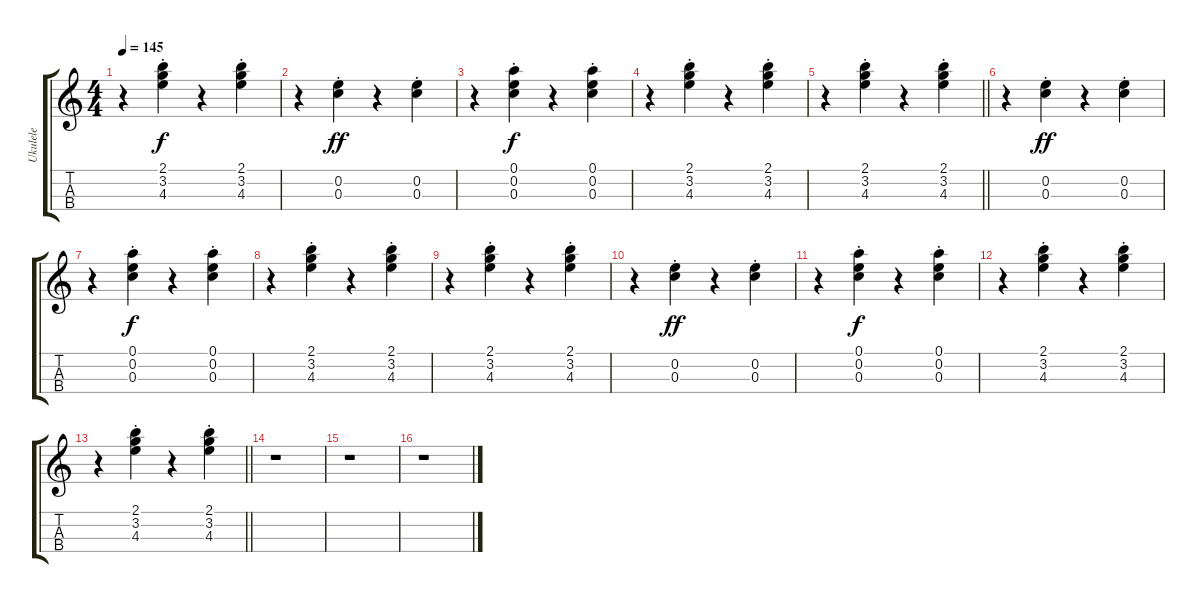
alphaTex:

\track ("Ukulele" "Ukulele") {instrument acousticguitarnylon}
\staff {score tabs}
\tuning (A4 E4 C4 G4) {hide}
\ts (4 4)
\tempo 145
\clef g2
\ks c
r.4{dy f} (2.1{st} 3.2{st} 4.3{st}).4 r.4 (2.1{st} 3.2{st} 4.3{st}).4 |
r.4 (0.2{st} 0.3{st}).4{dy ff} r.4 (0.2{st} 0.3{st}).4 |
r.4 (0.1{st} 0.2{st} 0.3{st}).4{dy f} r.4 (0.1{st} 0.2{st} 0.3{st}).4 |
r.4 (2.1{st} 3.2{st} 4.3{st}).4 r.4 (2.1{st} 3.2{st} 4.3{st}).4 |
\barLineRight lightlight
r.4 (2.1{st} 3.2{st} 4.3{st}).4 r.4 (2.1{st} 3.2{st} 4.3{st}).4 |
r.4 (0.2{st} 0.3{st}).4{dy ff} r.4 (0.2{st} 0.3{st}).4 |
r.4 (0.1{st} 0.2{st} 0.3{st}).4{dy f} r.4 (0.1{st} 0.2{st} 0.3{st}).4 |
r.4 (2.1{st} 3.2{st} 4.3{st}).4 r.4 (2.1{st} 3.2{st} 4.3{st}).4 |
r.4 (2.1{st} 3.2{st} 4.3{st}).4 r.4 (2.1{st} 3.2{st} 4.3{st}).4 |
r.4 (0.2{st} 0.3{st}).4{dy ff} r.4 (0.2{st} 0.3{st}).4 |
r.4 (0.1{st} 0.2{st} 0.3{st}).4{dy f} r.4 (0.1{st} 0.2{st} 0.3{st}).4 |
r.4 (2.1{st} 3.2{st} 4.3{st}).4 r.4 (2.1{st} 3.2{st} 4.3{st}).4 |
\barLineRight lightlight
r.4 (2.1{st} 3.2{st} 4.3{st}).4 r.4 (2.1{st} 3.2{st} 4.3{st}).4 |
r.1 |
r.1 |
r.1
